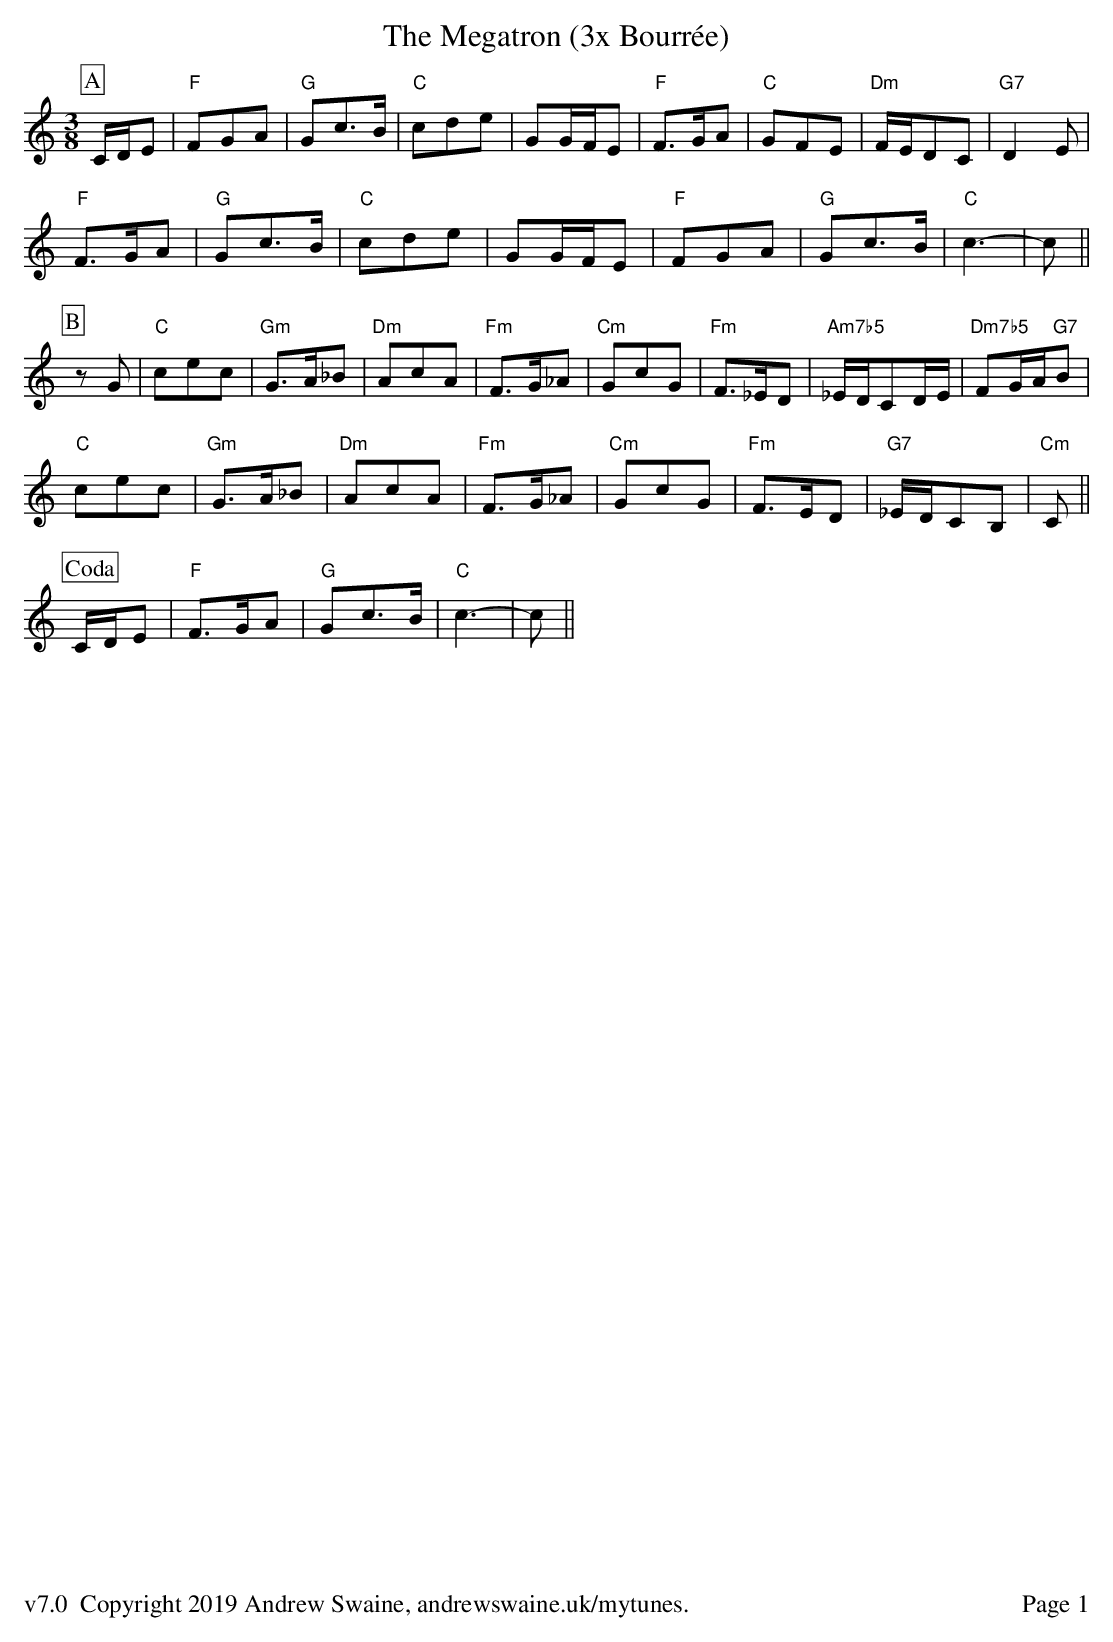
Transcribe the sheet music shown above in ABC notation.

X:1
T:Megatron (3x Bourrée), The
M:3/8
L:1/8
K:C
P:A
C/D/E | "F"FGA | "G"Gc>B | "C"cde | GG/F/E | "F"F>GA | "C"GFE | "Dm"F/E/DC | "G7"D2E |
"F"F>GA | "G"Gc>B | "C"cde | GG/F/E | "F"FGA | "G"Gc>B | "C"c3- | c||
P:B
zG | "C"cec | "Gm"G>A_B | "Dm"AcA | "Fm"F>G_A | "Cm"GcG | "Fm"F>_ED | "Am7b5"_E/D/CD/E/ | "Dm7b5"FG/A/"G7"B |
"C"cec | "Gm"G>A_B | "Dm"AcA | "Fm"F>G_A | "Cm"GcG | "Fm"F>ED | "G7"_E/D/CB, | "Cm"C ||
P:Coda
C/D/E | "F"F>GA | "G"Gc>B | "C"c3- | c ||
